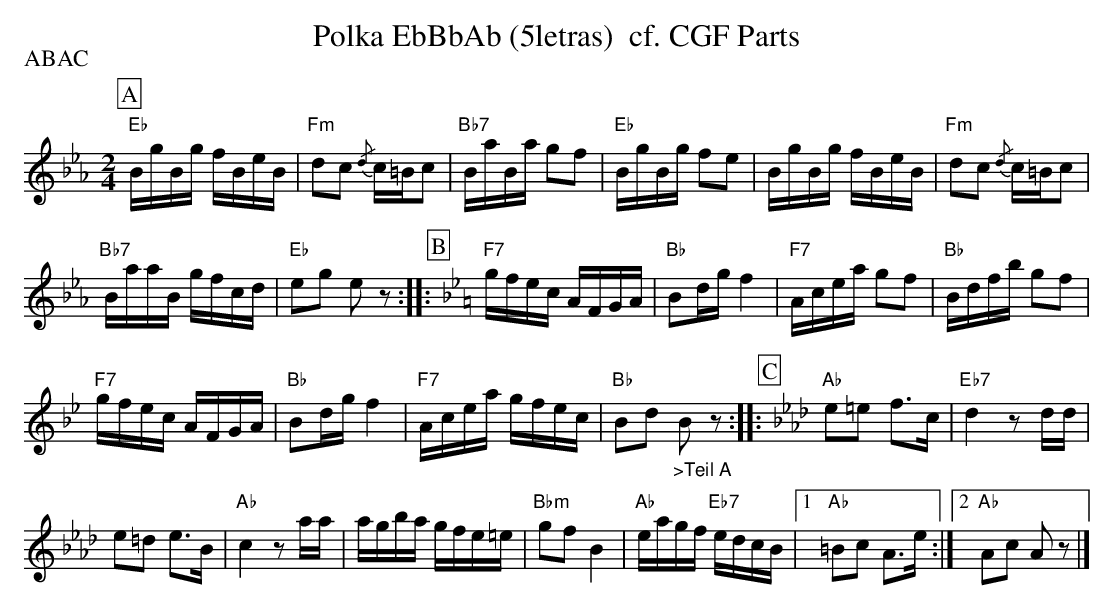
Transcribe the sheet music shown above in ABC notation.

X:1
T:Polka EbBbAb (5letras)  cf. CGF Parts
P:ABAC
M:2/4
L:1/16
K:Ebmaj%%MIDI gchordon
[P:A] "Eb"BgBg fBeB | "Fm"d2c2 {/d}c=Bc2 | "Bb7"BaBa g2f2 | "Eb"BgBg f2e2 | BgBg fBeB | "Fm"d2c2 {/d}c=Bc2 |
"Bb7"BaaB gfcd | "Eb"e2g2 e2z2 :: [P:B] [K:Bbmaj] "F7"gfec AFGA | "Bb"B2dgf4 | "F7"Acea g2f2 | "Bb"Bdfb g2f2 |
"F7"gfec AFGA | "Bb"B2dgf4 | "F7"Acea gfec | "Bb"B2d2 "_>Teil A"B2z2 :: [P:C] [K:Abmaj] "Ab"e2=e2 f3c | "Eb7"d4 z2dd |
e2=d2 e3B | "Ab"c4z2aa | agba gfe=e | "Bbm"g2f2B4 | "Ab"eagf "Eb7"edcB |1 "Ab"=B2c2 A3e :|2 "Ab"A2c2 A2z2 |]
